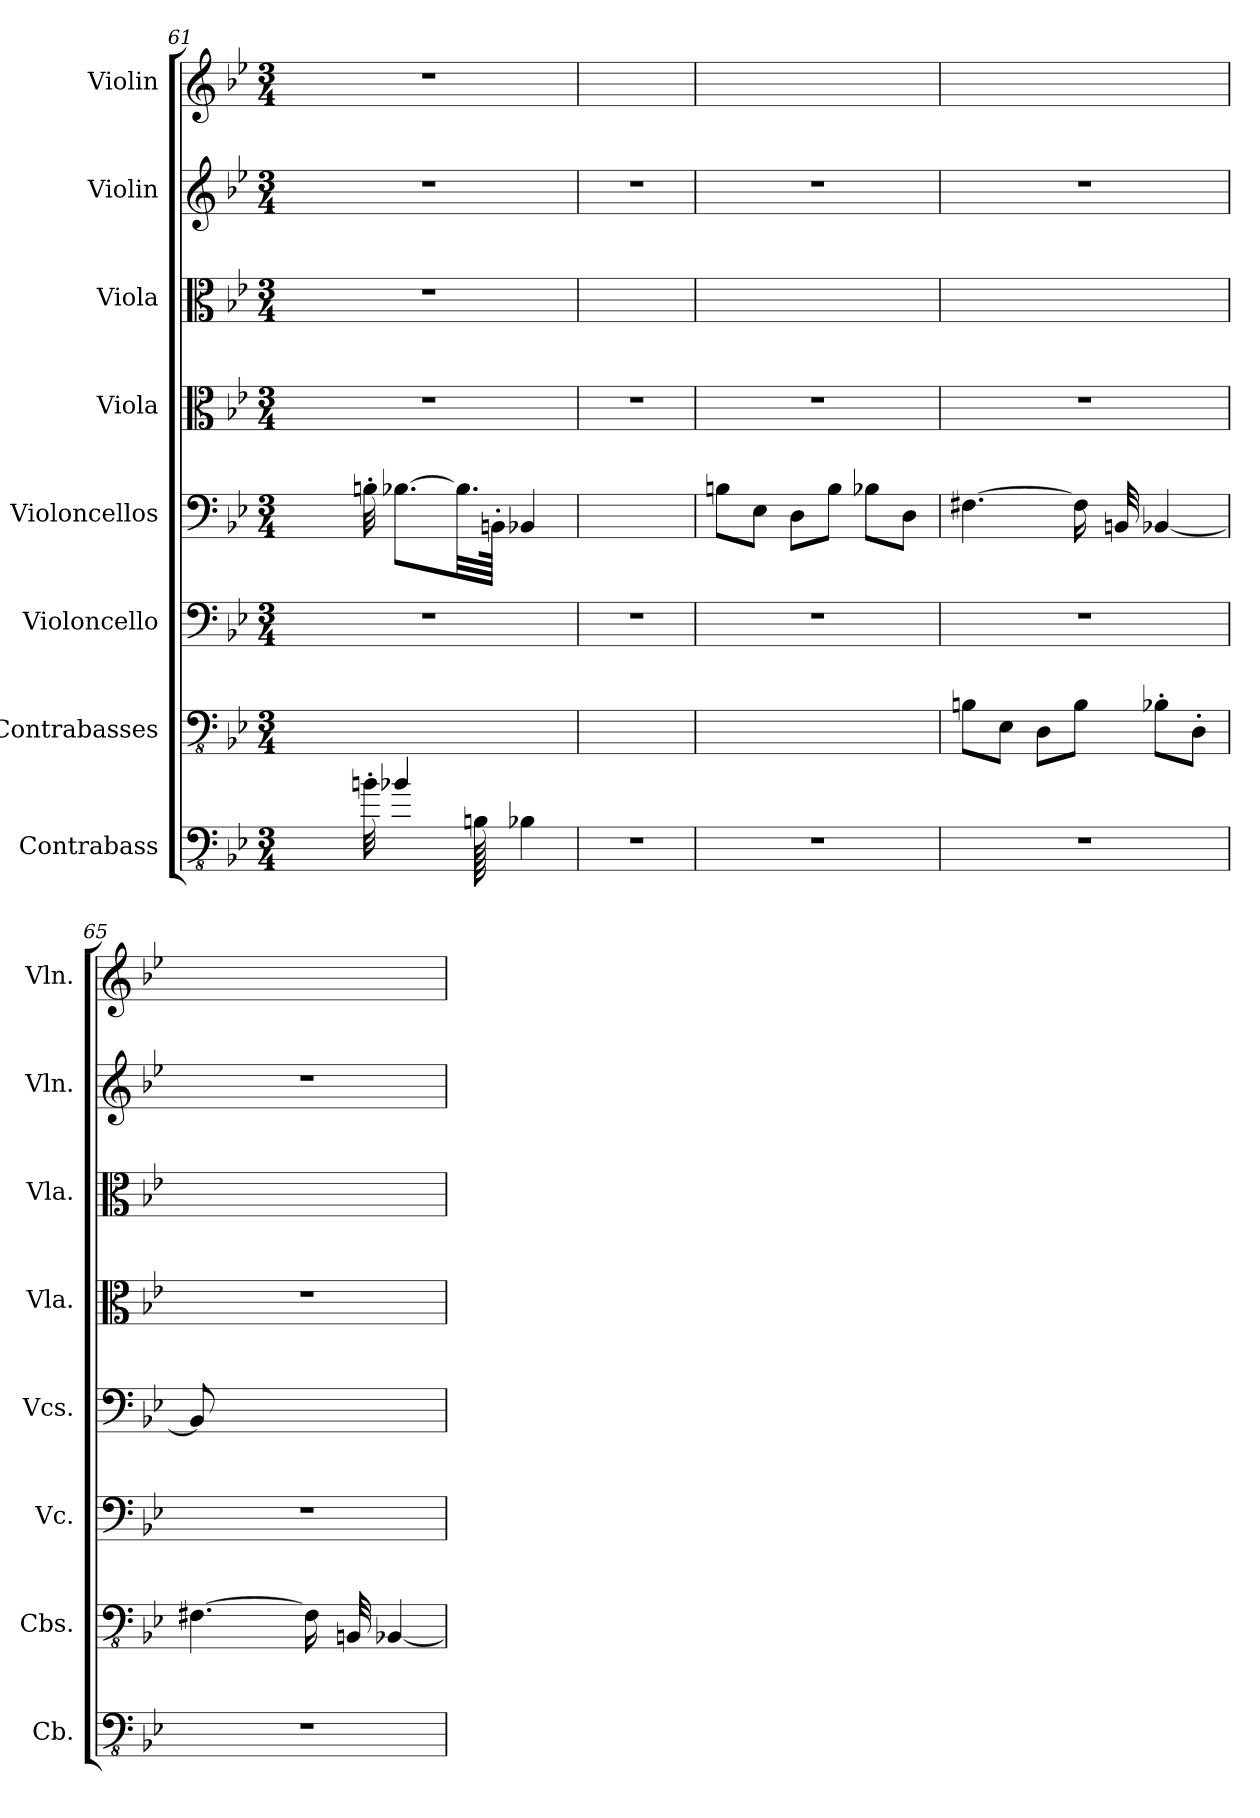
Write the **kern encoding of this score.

**kern	**kern	**kern	**kern	**kern	**kern	**kern	**kern
*part8	*part7	*part6	*part5	*part4	*part3	*part2	*part1
*staff8	*staff7	*staff6	*staff5	*staff4	*staff3	*staff2	*staff1
*I"Contrabass	*I"Contrabasses	*I"Violoncello	*I"Violoncellos	*I"Viola	*I"Viola	*I"Violin	*I"Violin
*I'Cb.	*I'Cbs.	*I'Vc.	*I'Vcs.	*I'Vla.	*I'Vla.	*I'Vln.	*I'Vln.
*clefFv4	*clefFv4	*clefF4	*clefF4	*clefC3	*clefC3	*clefG2	*clefG2
*ITrd7c12	*	*	*	*	*	*	*
*k[b-e-]	*k[b-e-]	*k[b-e-]	*k[b-e-]	*k[b-e-]	*k[b-e-]	*k[b-e-]	*k[b-e-]
*M3/4	*M3/4	*M3/4	*M3/4	*M3/4	*M3/4	*M3/4	*M3/4
=61	=61	=61	=61	=61	=61	=61	=61
*^	*	*	*	*	*	*	*
4ryy	8ryy	2.ryy	2.r	8ryy	2.r	2.r	2.r	2.r
.	16ryy	.	.	16ryy	.	.	.	.
.	32ryy	.	.	32ryy	.	.	.	.
.	32BBn'\	.	.	32Bn'\	.	.	.	.
4BB-X/	8ryy	.	.	[8.B-X\L	.	.	.	.
.	16ryy	.	.	.	.	.	.	.
.	64ryy	.	.	32.B-\LL]	.	.	.	.
.	128ryy	.	.	.	.	.	.	.
.	128BBBn\	.	.	.	.	.	.	.
.	32ryy	.	.	.	.	.	.	.
.	.	.	.	64BBn'\JJJk	.	.	.	.
4ryy	4BBB-X\	.	.	4BB-X/	.	.	.	.
*v	*v	*	*	*	*	*	*	*
=62	=62	=62	=62	=62	=62	=62	=62
*	*	*	*	*	*	*	*MM99
2.r	2.ryy	2.r	2.ryy	2.r	2.ryy	2.r	2.ryy
=63	=63	=63	=63	=63	=63	=63	=63
*	*	*	*	*	*	*	*MM190
2.r	2.ryy	2.r	8Bn\L	2.r	2.ryy	2.r	2.ryy
.	.	.	8E-\J	.	.	.	.
.	.	.	8D\L	.	.	.	.
.	.	.	8B\J	.	.	.	.
.	.	.	8B-X\L	.	.	.	.
.	.	.	8D\J	.	.	.	.
=64	=64	=64	=64	=64	=64	=64	=64
2.r	8BBn\L	2.r	[4.F#X\	2.r	2.ryy	2.r	2.ryy
.	8EE-\J	.	.	.	.	.	.
.	8DD\L	.	.	.	.	.	.
.	8BB\J	.	16F#\]	.	.	.	.
.	.	.	32ryy	.	.	.	.
.	.	.	32BBn/	.	.	.	.
.	8BB-X'\L	.	[4BB-X/	.	.	.	.
.	8DD'\J	.	.	.	.	.	.
!!LO:PB:g=z
=65	=65	=65	=65	=65	=65	=65	=65
2.r	[4.FF#X\	2.r	8BB-/]	2.r	2.ryy	2.r	2.ryy
.	.	.	8ryy	.	.	.	.
.	.	.	4ryy	.	.	.	.
.	16FF#\]	.	.	.	.	.	.
.	32ryy	.	.	.	.	.	.
.	32BBBn/	.	.	.	.	.	.
.	[4BBB-X/	.	4ryy	.	.	.	.
=	=	=	=	=	=	=	=
*-	*-	*-	*-	*-	*-	*-	*-
